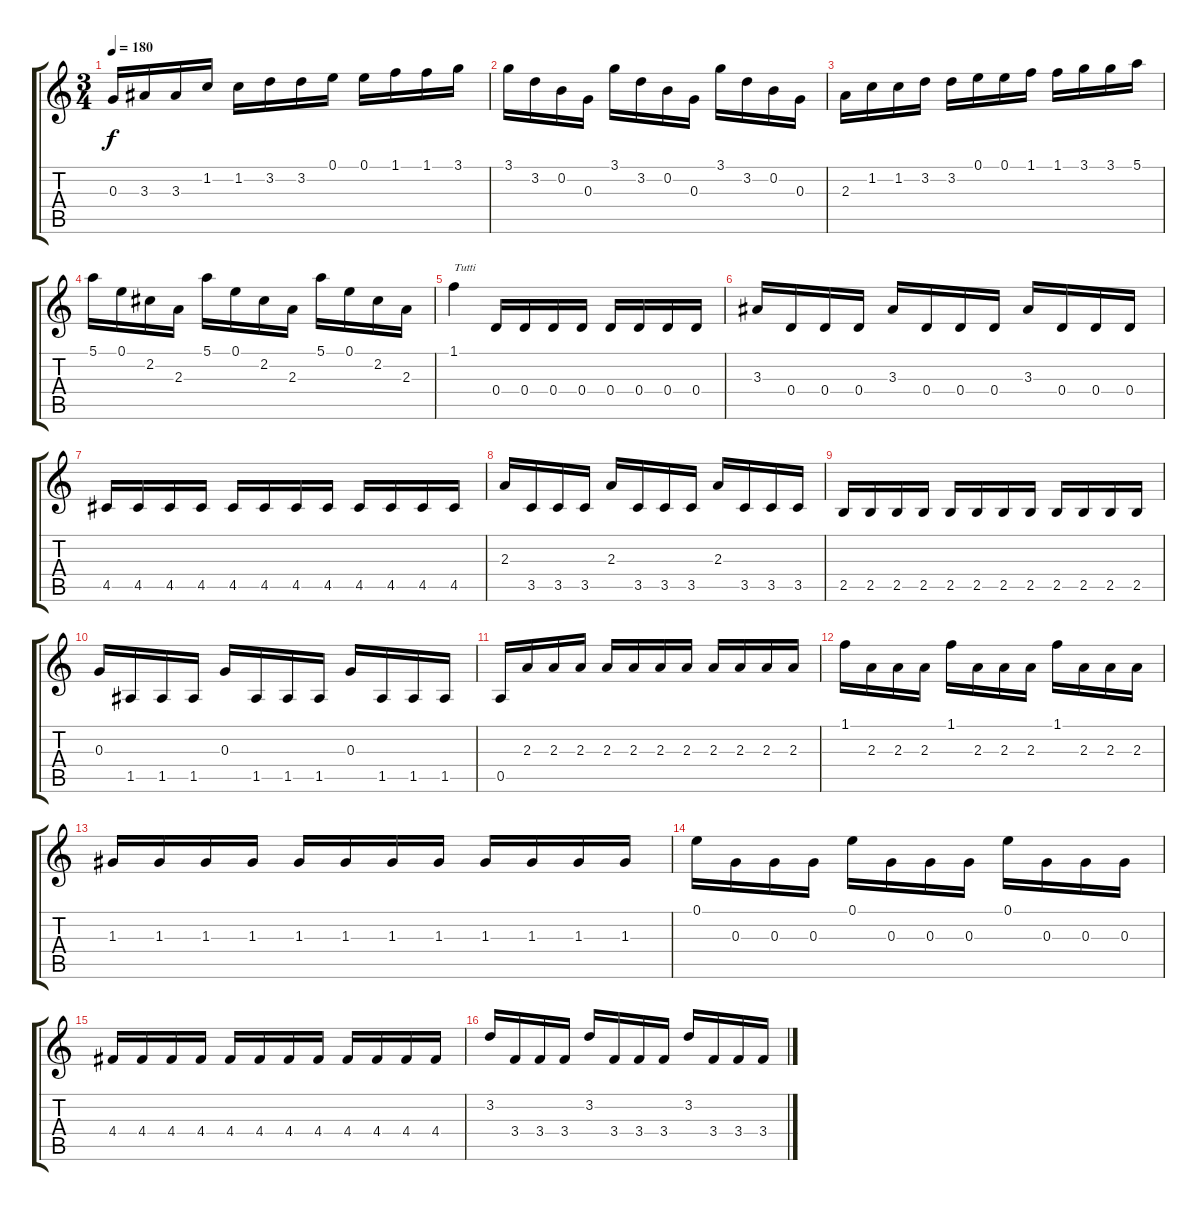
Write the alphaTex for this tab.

\track "" {instrument acousticguitarnylon}
\staff {score tabs}
\tuning (E4 B3 G3 D3 A2 E2) {hide}
\ts (3 4)
\tempo 180
\clef g2
\ks c
0.3.16{dy f} 3.3.16 3.3.16 1.2.16 1.2.16 3.2.16 3.2.16 0.1.16 0.1.16 1.1.16 1.1.16 3.1.16 |
3.1.16 3.2.16 0.2.16 0.3.16 3.1.16 3.2.16 0.2.16 0.3.16 3.1.16 3.2.16 0.2.16 0.3.16 |
2.3.16 1.2.16 1.2.16 3.2.16 3.2.16 0.1.16 0.1.16 1.1.16 1.1.16 3.1.16 3.1.16 5.1.16 |
5.1.16 0.1.16 2.2.16 2.3.16 5.1.16 0.1.16 2.2.16 2.3.16 5.1.16 0.1.16 2.2.16 2.3.16 |
1.1.4{txt "Tutti"} 0.4.16 0.4.16 0.4.16 0.4.16 0.4.16 0.4.16 0.4.16 0.4.16 |
3.3.16 0.4.16 0.4.16 0.4.16 3.3.16 0.4.16 0.4.16 0.4.16 3.3.16 0.4.16 0.4.16 0.4.16 |
4.5.16 4.5.16 4.5.16 4.5.16 4.5.16 4.5.16 4.5.16 4.5.16 4.5.16 4.5.16 4.5.16 4.5.16 |
2.3.16 3.5.16 3.5.16 3.5.16 2.3.16 3.5.16 3.5.16 3.5.16 2.3.16 3.5.16 3.5.16 3.5.16 |
2.5.16 2.5.16 2.5.16 2.5.16 2.5.16 2.5.16 2.5.16 2.5.16 2.5.16 2.5.16 2.5.16 2.5.16 |
0.3.16 1.5.16 1.5.16 1.5.16 0.3.16 1.5.16 1.5.16 1.5.16 0.3.16 1.5.16 1.5.16 1.5.16 |
0.5.16 2.3.16 2.3.16 2.3.16 2.3.16 2.3.16 2.3.16 2.3.16 2.3.16 2.3.16 2.3.16 2.3.16 |
1.1.16 2.3.16 2.3.16 2.3.16 1.1.16 2.3.16 2.3.16 2.3.16 1.1.16 2.3.16 2.3.16 2.3.16 |
1.3.16 1.3.16 1.3.16 1.3.16 1.3.16 1.3.16 1.3.16 1.3.16 1.3.16 1.3.16 1.3.16 1.3.16 |
0.1.16 0.3.16 0.3.16 0.3.16 0.1.16 0.3.16 0.3.16 0.3.16 0.1.16 0.3.16 0.3.16 0.3.16 |
4.4.16 4.4.16 4.4.16 4.4.16 4.4.16 4.4.16 4.4.16 4.4.16 4.4.16 4.4.16 4.4.16 4.4.16 |
3.2.16 3.4.16 3.4.16 3.4.16 3.2.16 3.4.16 3.4.16 3.4.16 3.2.16 3.4.16 3.4.16 3.4.16
